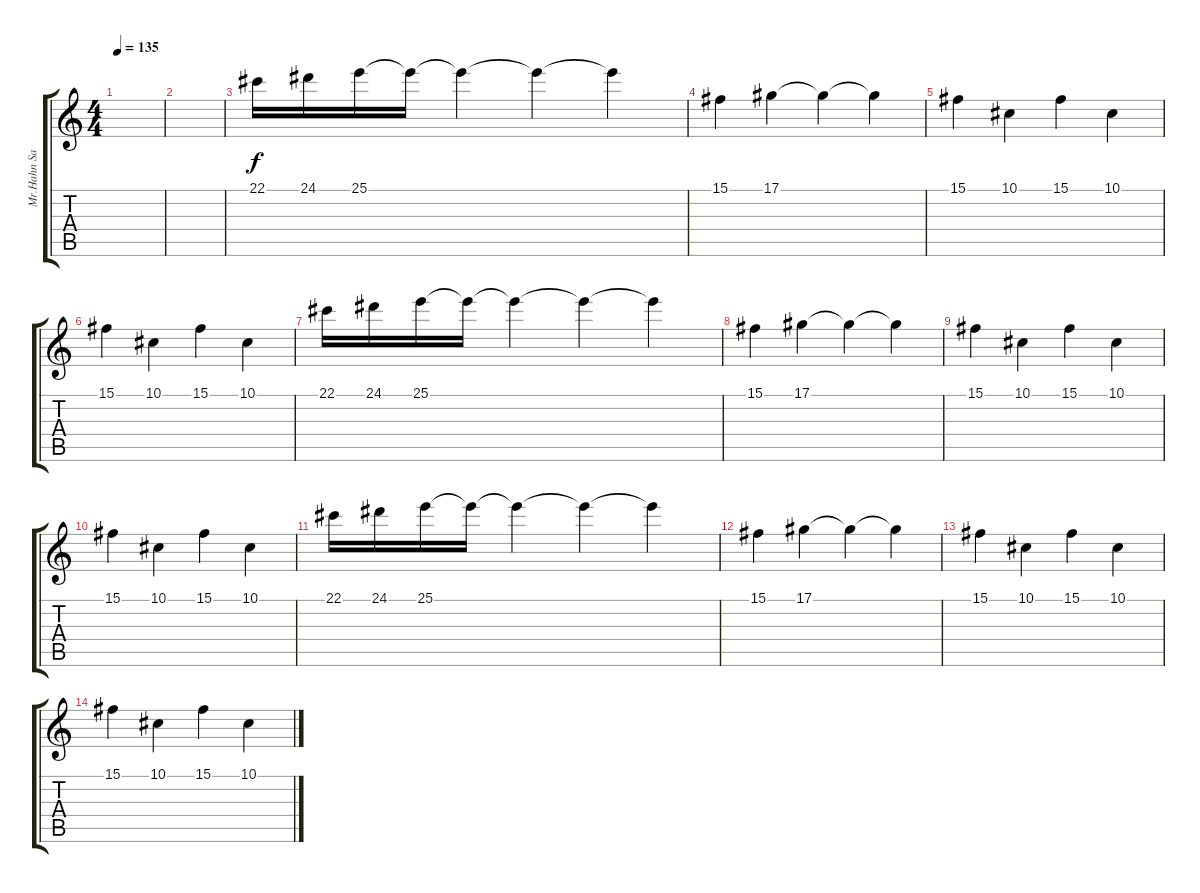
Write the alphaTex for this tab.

\track ("Mr.Hahn Sampler1" "Mr.Hahn Sa") {instrument lead6voice}
\staff {score tabs}
\tuning (Eb4 Bb3 Gb3 Db3 Ab2 Db2) {hide}
\ts (4 4)
\tempo 135
\clef g2
\ks c
|
|
22.1.16 24.1.16 25.1.16 25.1{t}.16 25.1{t}.4 25.1{t}.4 25.1{t}.4 |
15.1.4 17.1.4 17.1{t}.4 17.1{t}.4 |
15.1.4 10.1.4 15.1.4 10.1.4 |
15.1.4 10.1.4 15.1.4 10.1.4 |
22.1.16 24.1.16 25.1.16 25.1{t}.16 25.1{t}.4 25.1{t}.4 25.1{t}.4 |
15.1.4 17.1.4 17.1{t}.4 17.1{t}.4 |
15.1.4 10.1.4 15.1.4 10.1.4 |
15.1.4 10.1.4 15.1.4 10.1.4 |
22.1.16 24.1.16 25.1.16 25.1{t}.16 25.1{t}.4 25.1{t}.4 25.1{t}.4 |
15.1.4 17.1.4 17.1{t}.4 17.1{t}.4 |
15.1.4 10.1.4 15.1.4 10.1.4 |
15.1.4 10.1.4 15.1.4 10.1.4
